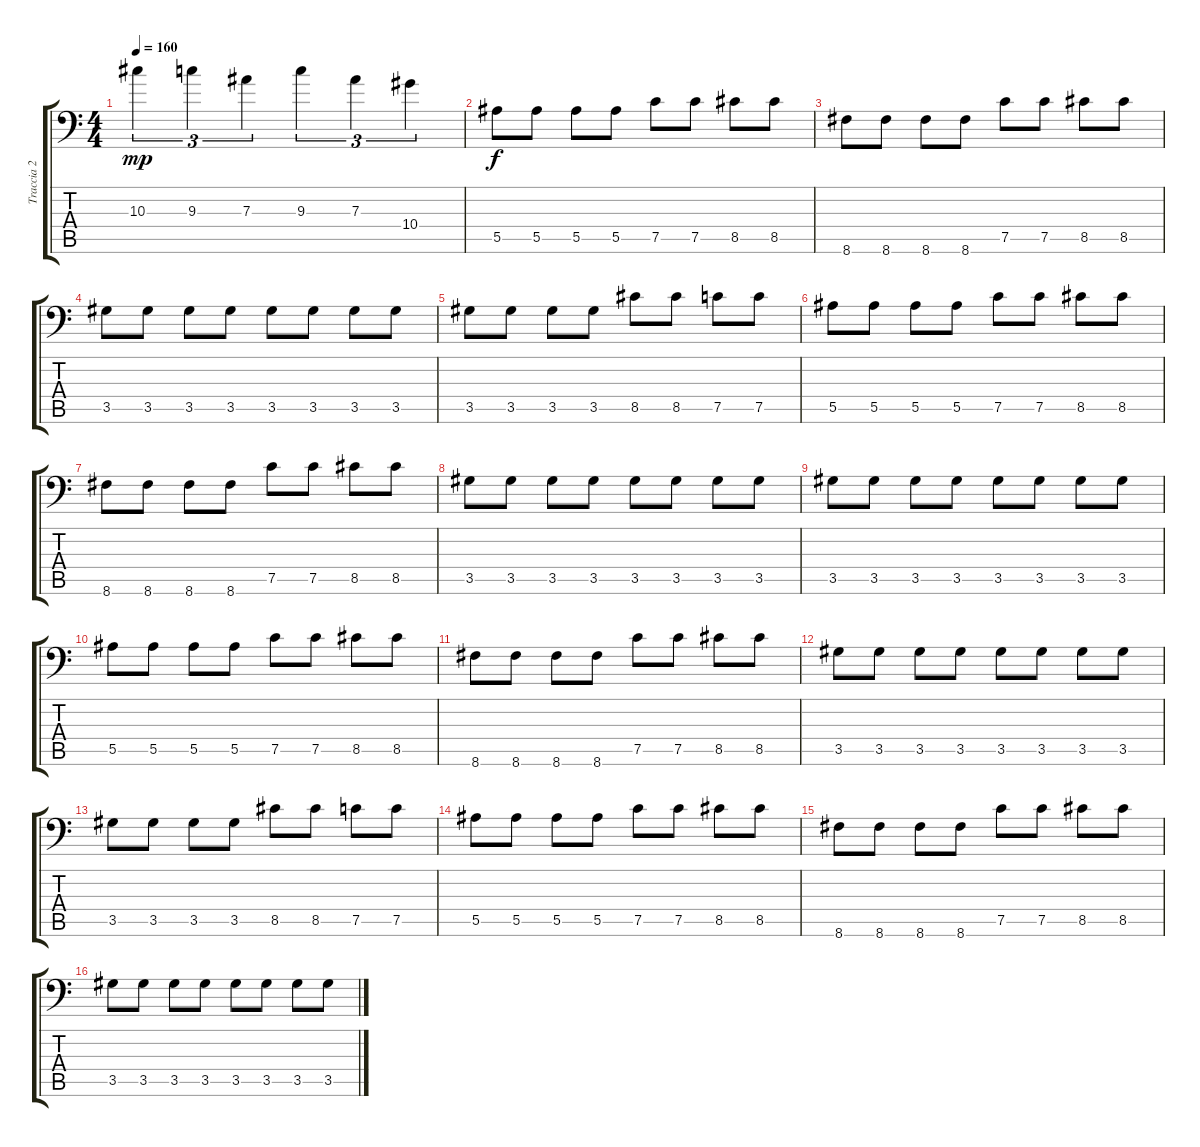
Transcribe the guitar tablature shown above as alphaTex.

\track ("Traccia 2" "Traccia 2") {instrument distortionguitar}
\staff {score tabs}
\tuning (C4 G3 Eb3 Bb2 F2 Bb1) {hide}
\ts (4 4)
\tempo 160
\clef f4
\ks c
10.3.4{tu (3 2) dy mp} 9.3.4{tu (3 2)} 7.3.4{tu (3 2)} 9.3.4{tu (3 2)} 7.3.4{tu (3 2)} 10.4.4{tu (3 2)} |
5.5.8{dy f} 5.5.8 5.5.8 5.5.8 7.5.8 7.5.8 8.5.8 8.5.8 |
8.6.8 8.6.8 8.6.8 8.6.8 7.5.8 7.5.8 8.5.8 8.5.8 |
3.5.8 3.5.8 3.5.8 3.5.8 3.5.8 3.5.8 3.5.8 3.5.8 |
3.5.8 3.5.8 3.5.8 3.5.8 8.5.8 8.5.8 7.5.8 7.5.8 |
5.5.8 5.5.8 5.5.8 5.5.8 7.5.8 7.5.8 8.5.8 8.5.8 |
8.6.8 8.6.8 8.6.8 8.6.8 7.5.8 7.5.8 8.5.8 8.5.8 |
3.5.8 3.5.8 3.5.8 3.5.8 3.5.8 3.5.8 3.5.8 3.5.8 |
3.5.8 3.5.8 3.5.8 3.5.8 3.5.8 3.5.8 3.5.8 3.5.8 |
5.5.8 5.5.8 5.5.8 5.5.8 7.5.8 7.5.8 8.5.8 8.5.8 |
8.6.8 8.6.8 8.6.8 8.6.8 7.5.8 7.5.8 8.5.8 8.5.8 |
3.5.8 3.5.8 3.5.8 3.5.8 3.5.8 3.5.8 3.5.8 3.5.8 |
3.5.8 3.5.8 3.5.8 3.5.8 8.5.8 8.5.8 7.5.8 7.5.8 |
5.5.8 5.5.8 5.5.8 5.5.8 7.5.8 7.5.8 8.5.8 8.5.8 |
8.6.8 8.6.8 8.6.8 8.6.8 7.5.8 7.5.8 8.5.8 8.5.8 |
3.5.8 3.5.8 3.5.8 3.5.8 3.5.8 3.5.8 3.5.8 3.5.8
